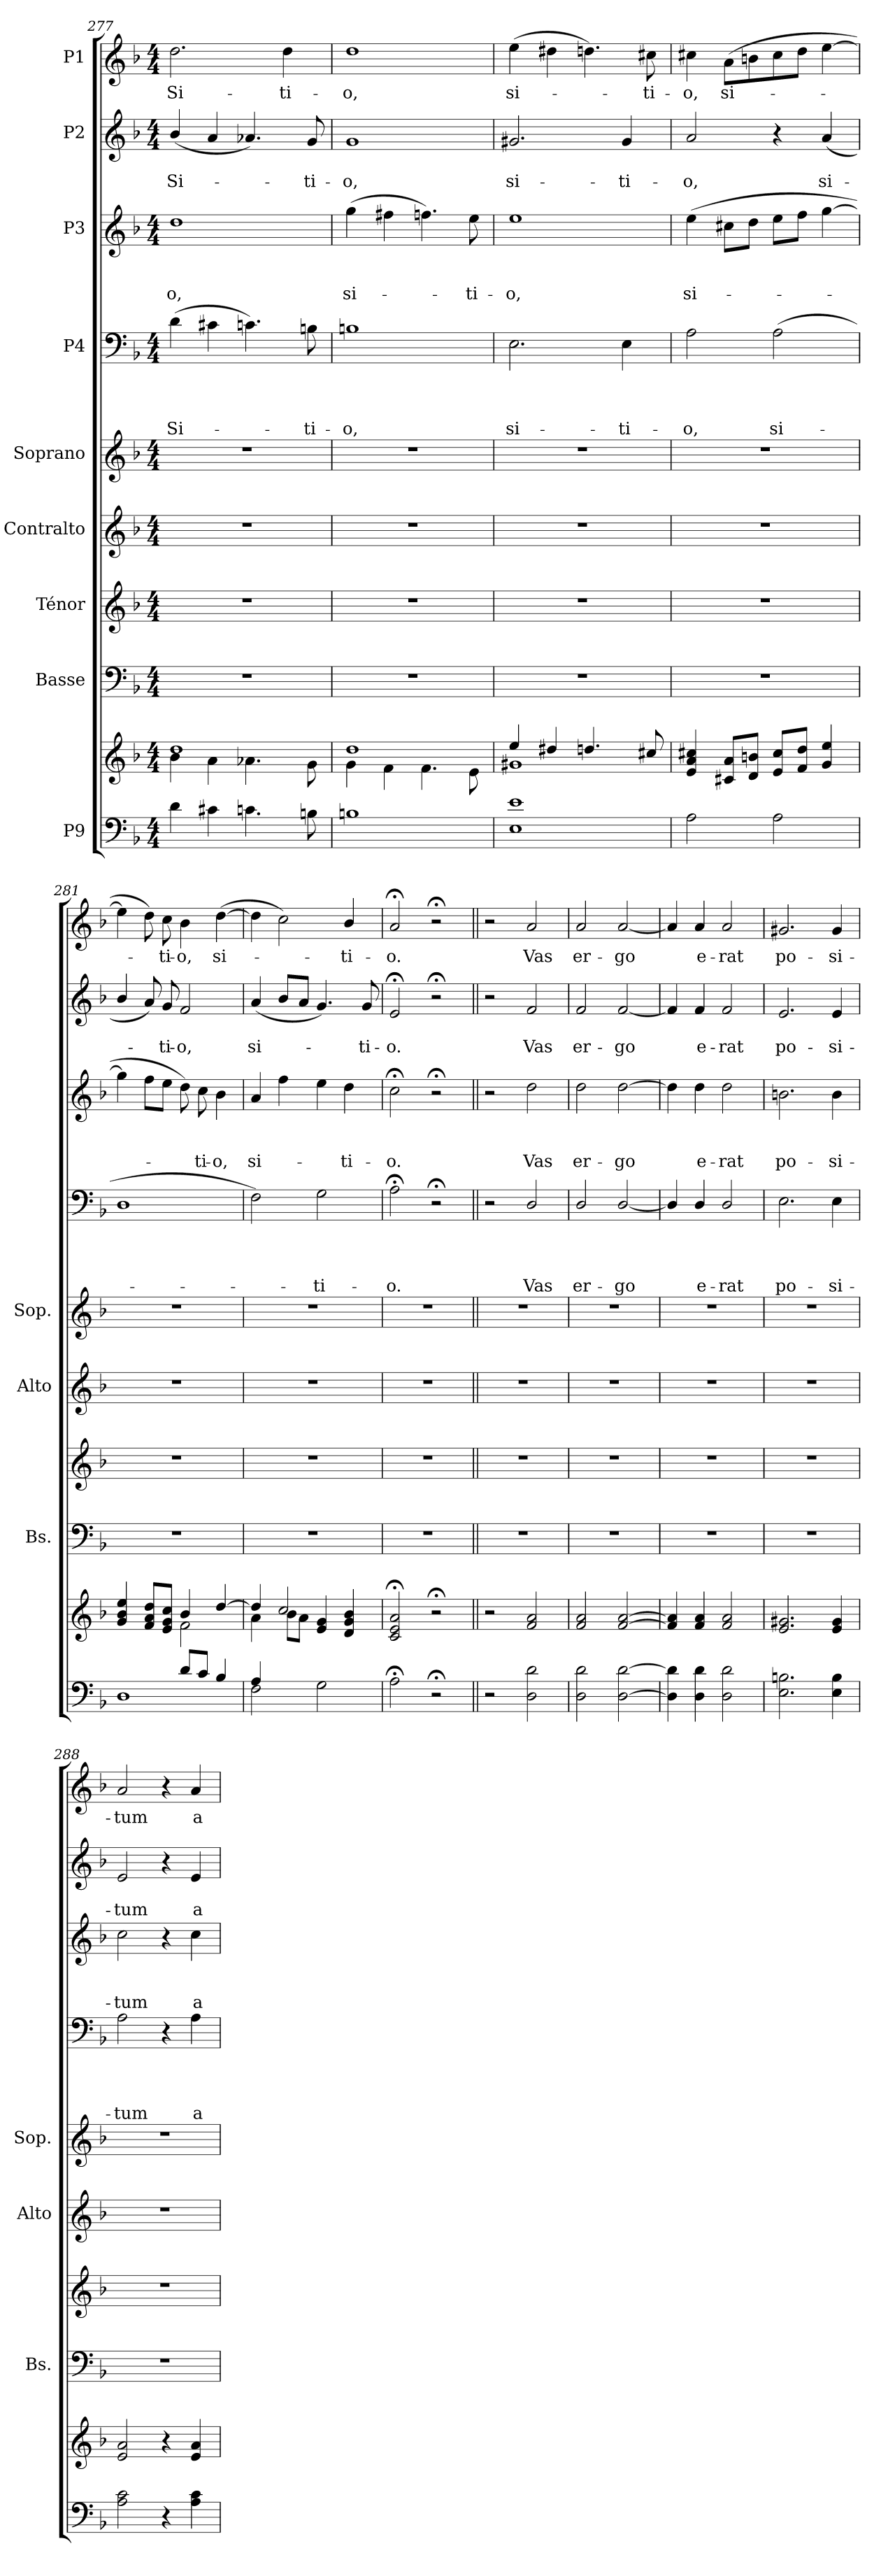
**kern	**kern	**kern	**kern	**kern	**kern	**kern	**text	**text	**text	**text	**kern	**text	**text	**text	**kern	**text	**text	**kern	**text
*part9	*part9	*part8	*part7	*part6	*part5	*part4	*part4	*part4	*part4	*part4	*part3	*part3	*part3	*part3	*part2	*part2	*part2	*part1	*part1
*staff10	*staff9	*staff8	*staff7	*staff6	*staff5	*staff4	*staff4	*staff4	*staff4	*staff4	*staff3	*staff3	*staff3	*staff3	*staff2	*staff2	*staff2	*staff1	*staff1
*I"P9	*	*I"Basse	*I"Ténor	*I"Contralto	*I"Soprano	*I"P4	*	*	*	*	*I"P3	*	*	*	*I"P2	*	*	*I"P1	*
*	*	*I'Bs.	*	*I'Alto	*I'Sop.	*	*	*	*	*	*	*	*	*	*	*	*	*	*
*clefF4	*clefG2	*clefF4	*clefG2	*clefG2	*clefG2	*clefF4	*	*	*	*	*clefG2	*	*	*	*clefG2	*	*	*clefG2	*
*	*	*	*ITrd7c12	*	*	*	*	*	*	*	*ITrd7c12	*	*	*	*	*	*	*	*
*k[b-]	*k[b-]	*k[b-]	*k[b-]	*k[b-]	*k[b-]	*k[b-]	*	*	*	*	*k[b-]	*	*	*	*k[b-]	*	*	*k[b-]	*
*F:	*F:	*F:	*F:	*F:	*F:	*F:	*	*	*	*	*F:	*	*	*	*F:	*	*	*F:	*
*M4/4	*M4/4	*M4/4	*M4/4	*M4/4	*M4/4	*M4/4	*	*	*	*	*M4/4	*	*	*	*M4/4	*	*	*M4/4	*
=277	=277	=277	=277	=277	=277	=277	=277	=277	=277	=277	=277	=277	=277	=277	=277	=277	=277	=277	=277
*^	*^	*	*	*	*	*	*	*	*	*	*	*	*	*	*	*	*	*	*
*	*^	*	*^	*	*	*	*	*	*	*	*	*	*	*	*	*	*	*	*	*	*
!	!	!	!	!	!	!	!	!	!	!	!	!	!	!LO:LY:b	!	!	!	!LO:LY:b	!	!	!LO:LY:b	!	!LO:LY:b
4d\	1ryy	1ryy	1ryy	1dd	4b-\	1r	1r	1r	1r	(>4d\	.	.	.	Si-	1d	.	.	-o,	(<4b-/	.	Si-	2.dd\	Si-
4c#X\	.	.	.	.	4a\	.	.	.	.	4c#X\	.	.	.	.	.	.	.	.	4a/	.	.	.	.
4.cn\	.	.	.	.	4.a-X\	.	.	.	.	4.cn\)	.	.	.	.	.	.	.	.	4.a-X/)	.	.	.	.
!	!	!	!	!	!	!	!	!	!	!	!	!	!	!	!	!	!	!	!	!	!	!	!LO:LY:b
.	.	.	.	.	.	.	.	.	.	.	.	.	.	.	.	.	.	.	.	.	.	4dd\	-ti-
!	!	!	!	!	!	!	!	!	!	!	!	!	!	!LO:LY:b	!	!	!	!	!	!	!LO:LY:b	!	!
8Bn\	.	.	.	.	8g\	.	.	.	.	8Bn\	.	.	.	-ti-	.	.	.	.	8g/	.	-ti-	.	.
=278	=278	=278	=278	=278	=278	=278	=278	=278	=278	=278	=278	=278	=278	=278	=278	=278	=278	=278	=278	=278	=278	=278	=278
!	!	!	!	!	!	!	!	!	!	!	!	!	!	!LO:LY:b	!	!	!	!LO:LY:b	!	!	!LO:LY:b	!	!LO:LY:b
1Bn	1ryy	1ryy	1ryy	1dd	4g\	1r	1r	1r	1r	1Bn	.	.	.	-o,	(>4g\	.	.	si-	1g	.	-o,	1dd	-o,
.	.	.	.	.	4f\	.	.	.	.	.	.	.	.	.	4f#X\	.	.	.	.	.	.	.	.
.	.	.	.	.	4.f\	.	.	.	.	.	.	.	.	.	4.fn\)	.	.	.	.	.	.	.	.
!	!	!	!	!	!	!	!	!	!	!	!	!	!	!	!	!	!	!LO:LY:b	!	!	!	!	!
.	.	.	.	.	8e\	.	.	.	.	.	.	.	.	.	8e\	.	.	-ti-	.	.	.	.	.
=279	=279	=279	=279	=279	=279	=279	=279	=279	=279	=279	=279	=279	=279	=279	=279	=279	=279	=279	=279	=279	=279	=279	=279
!	!	!	!	!	!	!	!	!	!	!	!	!	!	!LO:LY:b	!	!	!	!LO:LY:b	!	!	!LO:LY:b	!	!LO:LY:b
1E 1e	1ryy	1ryy	1ryy	1g#X	4ee/	1r	1r	1r	1r	2.E\	.	.	.	si-	1e	.	.	-o,	2.g#X/	.	si-	(>4ee\	si-
.	.	.	.	.	4dd#X/	.	.	.	.	.	.	.	.	.	.	.	.	.	.	.	.	4dd#X\	.
.	.	.	.	.	4.ddn/	.	.	.	.	.	.	.	.	.	.	.	.	.	.	.	.	4.ddn\)	.
!	!	!	!	!	!	!	!	!	!	!	!	!	!	!LO:LY:b	!	!	!	!	!	!	!LO:LY:b	!	!
.	.	.	.	.	.	.	.	.	.	4E\	.	.	.	-ti-	.	.	.	.	4g#/	.	-ti-	.	.
!	!	!	!	!	!	!	!	!	!	!	!	!	!	!	!	!	!	!	!	!	!	!	!LO:LY:b
.	.	.	.	.	8cc#X/	.	.	.	.	.	.	.	.	.	.	.	.	.	.	.	.	8cc#X\	-ti-
=280	=280	=280	=280	=280	=280	=280	=280	=280	=280	=280	=280	=280	=280	=280	=280	=280	=280	=280	=280	=280	=280	=280	=280
!	!	!	!	!	!	!	!	!	!	!	!	!	!	!LO:LY:b	!	!	!	!LO:LY:b	!	!	!LO:LY:b	!	!LO:LY:b
2A\	1ryy	1ryy	1ryy	1ryy	4e/ 4a/ 4cc#X/	1r	1r	1r	1r	2A\	.	.	.	-o,	(>4e\	.	.	si-	2a/	.	-o,	4cc#X\	-o,
!	!	!	!	!	!	!	!	!	!	!	!	!	!	!	!	!	!	!	!	!	!	!	!LO:LY:b
.	.	.	.	.	8c#X/ 8a/L	.	.	.	.	.	.	.	.	.	8c#X\L	.	.	.	.	.	.	(<8a\L	si-
.	.	.	.	.	8d/ 8bn/J	.	.	.	.	.	.	.	.	.	8d\J	.	.	.	.	.	.	8bn\	.
!	!	!	!	!	!	!	!	!	!	!	!	!	!	!LO:LY:b	!	!	!	!	!	!	!	!	!
2A\	.	.	.	.	8e/ 8cc#/L	.	.	.	.	(>2A\	.	.	.	si-	8e\L	.	.	.	4r	.	.	8cc#\	.
.	.	.	.	.	8f/ 8dd/J	.	.	.	.	.	.	.	.	.	8f\J	.	.	.	.	.	.	8dd\J	.
!	!	!	!	!	!	!	!	!	!	!	!	!	!	!	!	!	!	!	!	!	!LO:LY:b	!	!
.	.	.	.	.	4g/ 4ee/	.	.	.	.	.	.	.	.	.	[<4g\	.	.	.	(<4a/	.	si-	[>4ee\	.
!!LO:PB:g=z
=281	=281	=281	=281	=281	=281	=281	=281	=281	=281	=281	=281	=281	=281	=281	=281	=281	=281	=281	=281	=281	=281	=281	=281
2ryy	1D	1ryy	1ryy	2ryy	4g/ 4b-/ 4ee/	1r	1r	1r	1r	1D	.	.	.	.	4g\]	.	.	.	4b-/	.	.	4ee\]	.
.	.	.	.	.	8f/ 8a/ 8dd/L	.	.	.	.	.	.	.	.	.	8f\L	.	.	.	8a/)	.	.	8dd\)	.
!	!	!	!	!	!	!	!	!	!	!	!	!	!	!	!	!	!	!	!	!	!LO:LY:b	!	!LO:LY:b
.	.	.	.	.	8e/ 8g/ 8cc/J	.	.	.	.	.	.	.	.	.	8e\J	.	.	.	8g/	.	-ti-	8cc\	-ti-
!	!	!	!	!	!	!	!	!	!	!	!	!	!	!	!	!	!	!	!	!	!LO:LY:b	!	!LO:LY:b
8d/L	.	.	.	2f\	4b-/	.	.	.	.	.	.	.	.	.	8d\)	.	.	.	2f/	.	-o,	4b-\	-o,
!	!	!	!	!	!	!	!	!	!	!	!	!	!	!	!	!	!	!LO:LY:b	!	!	!	!	!
8c/J	.	.	.	.	.	.	.	.	.	.	.	.	.	.	8c\	.	.	-ti-	.	.	.	.	.
!	!	!	!	!	!	!	!	!	!	!	!	!	!	!	!	!	!	!LO:LY:b	!	!	!	!	!LO:LY:b
4B-/	.	.	.	.	[>4dd/	.	.	.	.	.	.	.	.	.	4B-\	.	.	-o,	.	.	.	(>[>4dd\	si-
=282	=282	=282	=282	=282	=282	=282	=282	=282	=282	=282	=282	=282	=282	=282	=282	=282	=282	=282	=282	=282	=282	=282	=282
!	!	!	!	!	!	!	!	!	!	!	!	!	!	!	!	!	!	!LO:LY:b	!	!	!LO:LY:b	!	!
2F\	4A/	1ryy	1ryy	4a\	4dd/]	1r	1r	1r	1r	2F\)	.	.	.	.	4A/	.	.	si-	(<4a/	.	si-	4dd\]	.
.	2.ryy	.	.	2cc/	8b-\L	.	.	.	.	.	.	.	.	.	4f\	.	.	.	8b-/L	.	.	2cc\)	.
.	.	.	.	.	8a\J	.	.	.	.	.	.	.	.	.	.	.	.	.	8a/J	.	.	.	.
!	!	!	!	!	!	!	!	!	!	!	!	!	!	!LO:LY:b	!	!	!	!	!	!	!	!	!
2G\	.	.	.	.	4e/ 4g/	.	.	.	.	2G\	.	.	.	-ti-	4e\	.	.	.	4.g/)	.	.	.	.
!	!	!	!	!	!	!	!	!	!	!	!	!	!	!	!	!	!	!LO:LY:b	!	!	!	!	!LO:LY:b
.	.	.	.	4ryy	4d/ 4g/ 4b-/	.	.	.	.	.	.	.	.	.	4d\	.	.	-ti-	.	.	.	4b-/	-ti-
!	!	!	!	!	!	!	!	!	!	!	!	!	!	!	!	!	!	!	!	!	!LO:LY:b	!	!
.	.	.	.	.	.	.	.	.	.	.	.	.	.	.	.	.	.	.	8g/	.	-ti-	.	.
=283	=283	=283	=283	=283	=283	=283	=283	=283	=283	=283	=283	=283	=283	=283	=283	=283	=283	=283	=283	=283	=283	=283	=283
!	!	!	!	!	!	!	!	!	!	!	!	!	!	!LO:LY:b	!	!	!	!LO:LY:b	!	!	!LO:LY:b	!	!LO:LY:b
2A;\	1ryy	1ryy	1ryy	1ryy	2c/;< 2e/;< 2a/;<	1r	1r	1r	1r	2A;<\	.	.	.	-o.	2c;<\	.	.	-o.	2e;</	.	-o.	2a;</	-o.
2r;	.	.	.	.	2r;<	.	.	.	.	2r;<	.	.	.	.	2r;<	.	.	.	2r;<	.	.	2r;<	.
=284||	=284||	=284||	=284||	=284||	=284||	=284||	=284||	=284||	=284||	=284||	=284||	=284||	=284||	=284||	=284||	=284||	=284||	=284||	=284||	=284||	=284||	=284||	=284||
2r	1ryy	1ryy	1ryy	1ryy	2r	1r	1r	1r	1r	2r	.	.	.	.	2r	.	.	.	2r	.	.	2r	.
!	!	!	!	!	!	!	!	!	!	!	!	!	!	!LO:LY:b	!	!	!	!LO:LY:b	!	!	!LO:LY:b	!	!LO:LY:b
2D\ 2d\	.	.	.	.	2f/ 2a/	.	.	.	.	2D/	.	.	.	Vas	2d\	.	.	Vas	2f/	.	Vas	2a/	Vas
=285	=285	=285	=285	=285	=285	=285	=285	=285	=285	=285	=285	=285	=285	=285	=285	=285	=285	=285	=285	=285	=285	=285	=285
!	!	!	!	!	!	!	!	!	!	!	!	!	!	!LO:LY:b	!	!	!	!LO:LY:b	!	!	!LO:LY:b	!	!LO:LY:b
2D\ 2d\	1ryy	1ryy	1ryy	1ryy	2f/ 2a/	1r	1r	1r	1r	2D/	.	.	.	er-	2d\	.	.	er-	2f/	.	er-	2a/	er-
!	!	!	!	!	!	!	!	!	!	!	!	!	!	!LO:LY:b	!	!	!	!LO:LY:b	!	!	!LO:LY:b	!	!LO:LY:b
[<2D\ [>2d\	.	.	.	.	[<2f/ [>2a/	.	.	.	.	[<2D/	.	.	.	-go	[<2d\	.	.	-go	[<2f/	.	-go	[<2a/	-go
=286	=286	=286	=286	=286	=286	=286	=286	=286	=286	=286	=286	=286	=286	=286	=286	=286	=286	=286	=286	=286	=286	=286	=286
4D\] 4d\]	1ryy	1ryy	1ryy	1ryy	4f/] 4a/]	1r	1r	1r	1r	4D/]	.	.	.	.	4d\]	.	.	.	4f/]	.	.	4a/]	.
!	!	!	!	!	!	!	!	!	!	!	!	!	!	!LO:LY:b	!	!	!	!LO:LY:b	!	!	!LO:LY:b	!	!LO:LY:b
4D\ 4d\	.	.	.	.	4f/ 4a/	.	.	.	.	4D/	.	.	.	e-	4d\	.	.	e-	4f/	.	e-	4a/	e-
!	!	!	!	!	!	!	!	!	!	!	!	!	!	!LO:LY:b	!	!	!	!LO:LY:b	!	!	!LO:LY:b	!	!LO:LY:b
2D\ 2d\	.	.	.	.	2f/ 2a/	.	.	.	.	2D/	.	.	.	-rat	2d\	.	.	-rat	2f/	.	-rat	2a/	-rat
=287	=287	=287	=287	=287	=287	=287	=287	=287	=287	=287	=287	=287	=287	=287	=287	=287	=287	=287	=287	=287	=287	=287	=287
!	!	!	!	!	!	!	!	!	!	!	!	!	!	!LO:LY:b	!	!	!	!LO:LY:b	!	!	!LO:LY:b	!	!LO:LY:b
2.E\ 2.Bn\	1ryy	1ryy	1ryy	1ryy	2.e/ 2.g#X/	1r	1r	1r	1r	2.E\	.	.	.	po-	2.Bn\	.	.	po-	2.e/	.	po-	2.g#X/	po-
!	!	!	!	!	!	!	!	!	!	!	!	!	!	!LO:LY:b	!	!	!	!LO:LY:b	!	!	!LO:LY:b	!	!LO:LY:b
4E\ 4B\	.	.	.	.	4e/ 4g#/	.	.	.	.	4E\	.	.	.	-si-	4B\	.	.	-si-	4e/	.	-si-	4g#/	-si-
=288	=288	=288	=288	=288	=288	=288	=288	=288	=288	=288	=288	=288	=288	=288	=288	=288	=288	=288	=288	=288	=288	=288	=288
!	!	!	!	!	!	!	!	!	!	!	!	!	!	!LO:LY:b	!	!	!	!LO:LY:b	!	!	!LO:LY:b	!	!LO:LY:b
2A\ 2c\	1ryy	1ryy	1ryy	1ryy	2e/ 2a/	1r	1r	1r	1r	2A\	.	.	.	-tum	2c\	.	.	-tum	2e/	.	-tum	2a/	-tum
4r	.	.	.	.	4r	.	.	.	.	4r	.	.	.	.	4r	.	.	.	4r	.	.	4r	.
!	!	!	!	!	!	!	!	!	!	!	!	!	!	!LO:LY:b	!	!	!	!LO:LY:b	!	!	!LO:LY:b	!	!LO:LY:b
4A\ 4c\	.	.	.	.	4e/ 4a/	.	.	.	.	4A\	.	.	.	a-	4c\	.	.	a-	4e/	.	a-	4a/	a-
*v	*v	*v	*	*	*	*	*	*	*	*	*	*	*	*	*	*	*	*	*	*	*	*	*
*	*v	*v	*v	*	*	*	*	*	*	*	*	*	*	*	*	*	*	*	*	*	*
=	=	=	=	=	=	=	=	=	=	=	=	=	=	=	=	=	=	=	=
*-	*-	*-	*-	*-	*-	*-	*-	*-	*-	*-	*-	*-	*-	*-	*-	*-	*-	*-	*-
